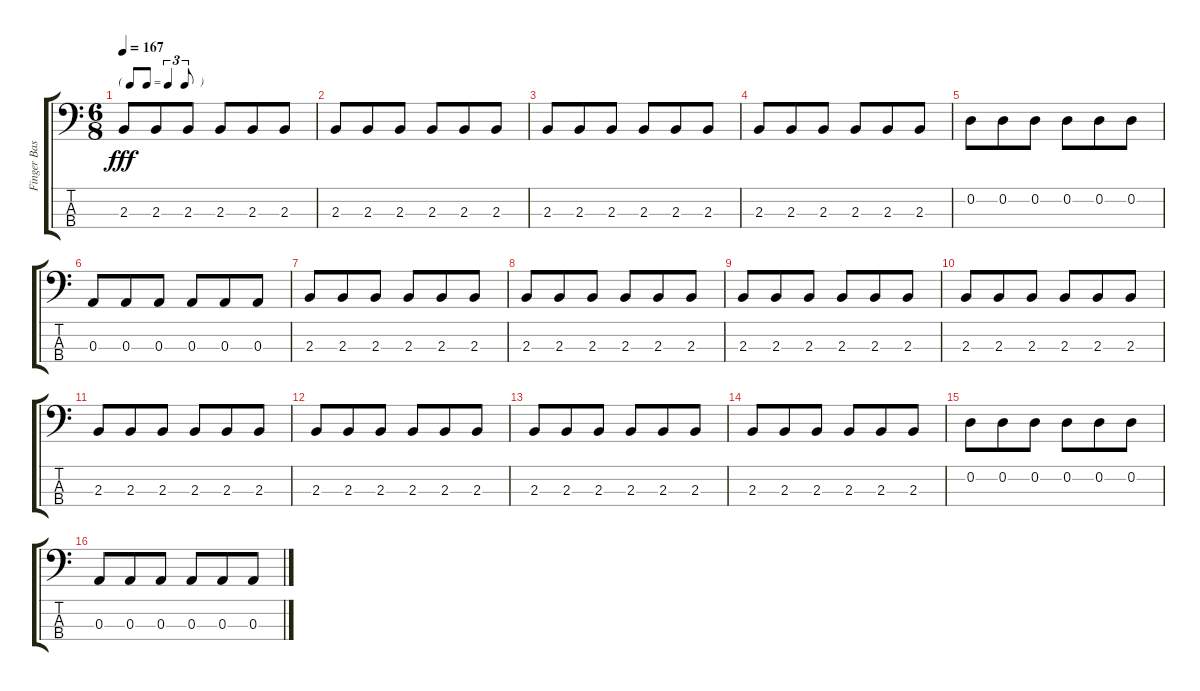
\track ("Finger Bass LC" "Finger Bas") {instrument electricbassfinger}
\staff {score tabs}
\tuning (G2 D2 A1 E1) {hide}
\ts (6 8)
\tf triplet8th
\tempo 167
\clef f4
\ks c
2.3.8{dy fff} 2.3.8 2.3.8 2.3.8 2.3.8 2.3.8 |
2.3.8 2.3.8 2.3.8 2.3.8 2.3.8 2.3.8 |
2.3.8 2.3.8 2.3.8 2.3.8 2.3.8 2.3.8 |
2.3.8 2.3.8 2.3.8 2.3.8 2.3.8 2.3.8 |
0.2.8 0.2.8 0.2.8 0.2.8 0.2.8 0.2.8 |
0.3.8 0.3.8 0.3.8 0.3.8 0.3.8 0.3.8 |
2.3.8 2.3.8 2.3.8 2.3.8 2.3.8 2.3.8 |
2.3.8 2.3.8 2.3.8 2.3.8 2.3.8 2.3.8 |
2.3.8 2.3.8 2.3.8 2.3.8 2.3.8 2.3.8 |
2.3.8 2.3.8 2.3.8 2.3.8 2.3.8 2.3.8 |
2.3.8 2.3.8 2.3.8 2.3.8 2.3.8 2.3.8 |
2.3.8 2.3.8 2.3.8 2.3.8 2.3.8 2.3.8 |
2.3.8 2.3.8 2.3.8 2.3.8 2.3.8 2.3.8 |
2.3.8 2.3.8 2.3.8 2.3.8 2.3.8 2.3.8 |
0.2.8 0.2.8 0.2.8 0.2.8 0.2.8 0.2.8 |
0.3.8 0.3.8 0.3.8 0.3.8 0.3.8 0.3.8
